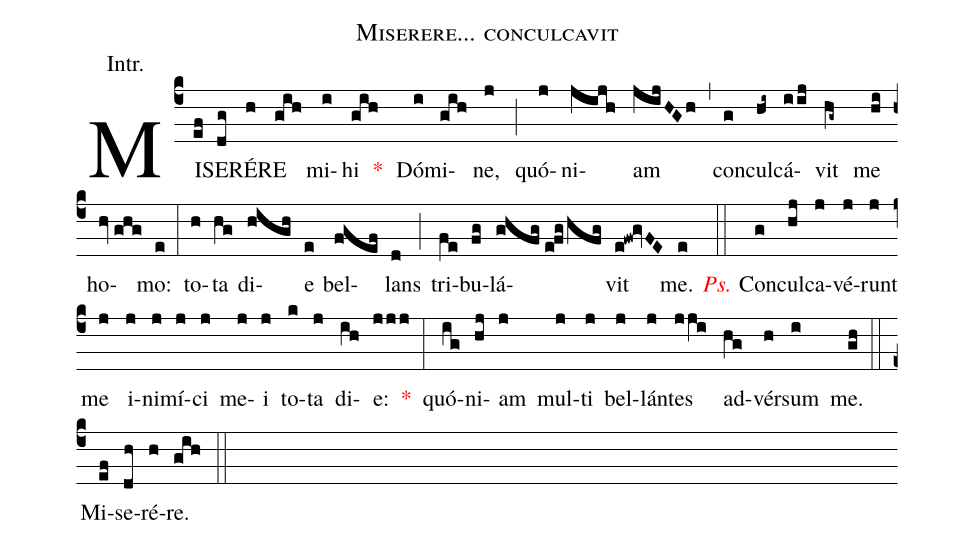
name:Miserere... conculcavit;
annotation:Intr.;
mode:III.;
office-part:Introit;
%%
(c4) MI(ef)SE(dg)RÉ(h)RE(gih) mi(i)hi(gih) <v>\red{*}</v>() Dó(i)mi(gih)ne,(j) (;) quó(j)ni(jijh)am(jijHGh) (,) con(g)cul(hi~)cá(iij)vit(hg~) me(hi) ho(hv//ghg)mo:(e) (:) to(h)ta(hg) di(high)e(e) bel(fgef)lans(d) (;) tri(fe)bu(fg)lá(ghfg//e!fg/hfg)vit(e!fw!gvFE) me.(e) (::) <v>\redit{Ps.}</v> Con(g)cul(hj)ca(j)vé(j)runt(j) me(j) i(j)ni(j)mí(j)ci(j) me(j)i(j) to(k)ta(j) di(ih)e:(jjj) <v>\red{*}</v>(:) quó(ig)ni(hj)am(j) mul(j)ti(j) bel(j)lán(j)tes(jji) ad(hg)vér(h)sum(i) me.(gh) (::) Mi(ef)se(dh)ré(h)re.(gih) (::)
